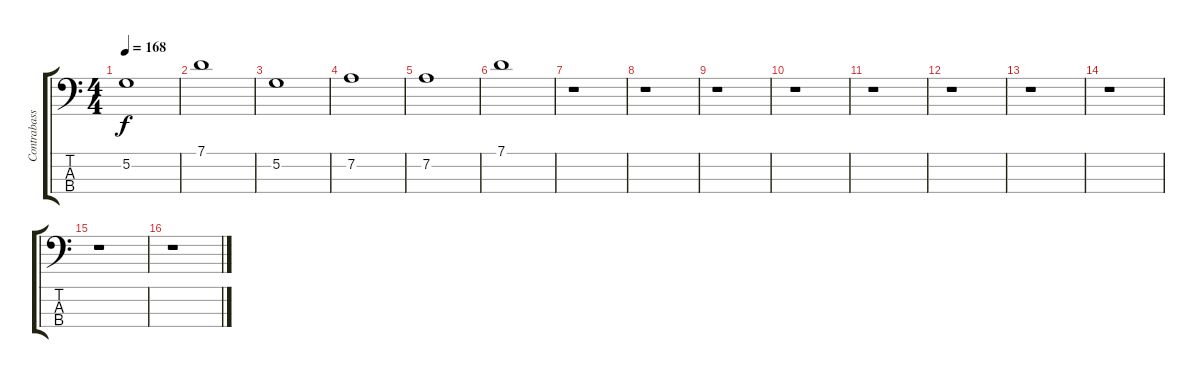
\track ("Contrabass" "Contrabass") {instrument contrabass}
\staff {score tabs}
\tuning (G2 D2 A1 E1) {hide}
\ts (4 4)
\tempo 168
\clef f4
\ks c
5.2.1{dy f} |
7.1.1 |
5.2.1 |
7.2.1 |
7.2.1 |
7.1.1 |
\section ("" "")
r.1 |
r.1 |
r.1 |
r.1 |
r.1 |
\section ("" "")
r.1 |
r.1 |
r.1 |
r.1 |
r.1
